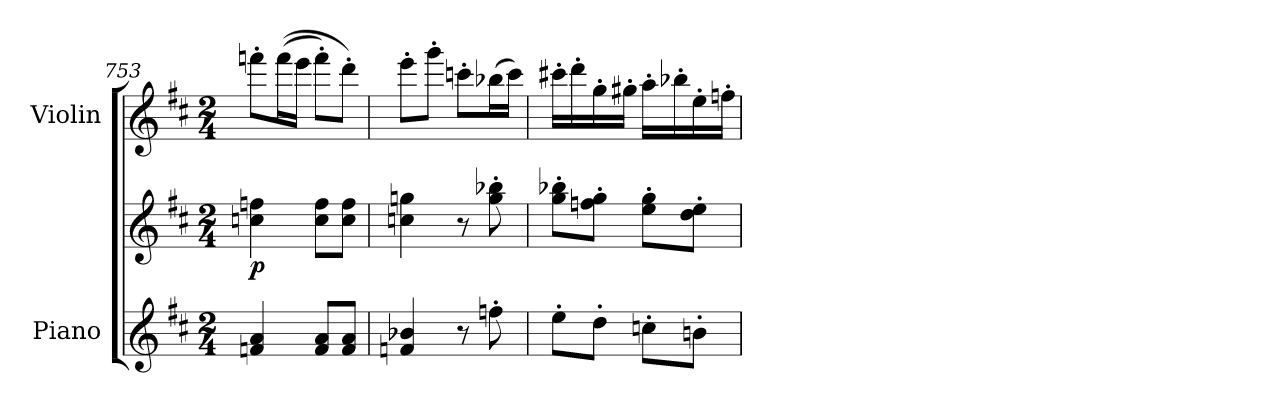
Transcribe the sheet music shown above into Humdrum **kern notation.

**kern	**kern	**dynam	**kern
*part2	*part2	*part2	*part1
*staff3	*staff2	*staff2/3	*staff1
*I"Piano	*	*	*I"Violin
*I'Pno.	*	*	*I'Vln.
*clefG2	*clefG2	*	*clefG2
*k[f#c#]	*k[f#c#]	*	*k[f#c#]
*M2/4	*M2/4	*	*M2/4
=753	=753	=753	=753
!	!	!LO:DY:b	!
4fn/ 4a/	4ccn\ 4ffn\	p	8fffn'\L
.	.	.	((16fff\L
.	.	.	16eee\JJ
8f/ 8a/L	8cc\ 8ff\L	.	8fff'\L)
8f/ 8a/J	8cc\ 8ff\J	.	8ddd'\J)
=754	=754	=754	=754
4fn/ 4b-X/	4ccn\ 4ggn\	.	8eee'\L
.	.	.	8ggg'\J
8r	8r	.	8cccn'\L
8ffn'\	8gg\' 8bb-X\'	.	(16bb-X\L
.	.	.	16ccc\JJ)
=755	=755	=755	=755
8ee'\L	8gg\' 8bb-X\'L	.	16ccc#X'\LL
.	.	.	16ddd'\
8dd'\J	8ffn\' 8gg\'J	.	16gg'\
.	.	.	16gg#X'\JJ
8ccn'\L	8ee\' 8gg\'L	.	16aa'\LL
.	.	.	16bb-X'\
8bn'\J	8dd\' 8ee\'J	.	16ee'\
.	.	.	16ffn'\JJ
=	=	=	=
*-	*-	*-	*-
